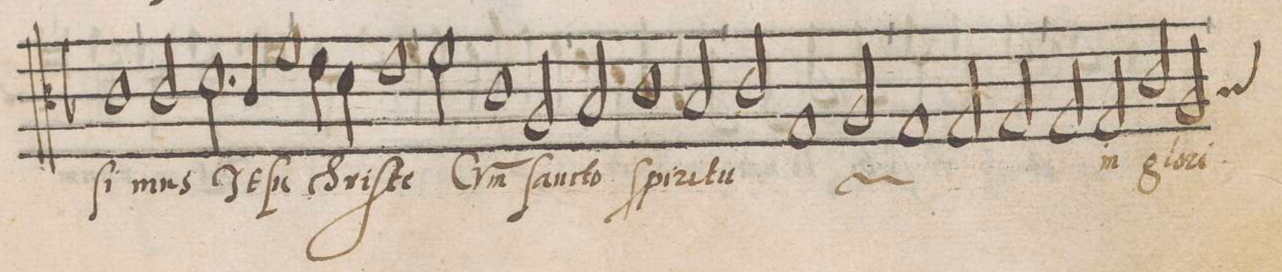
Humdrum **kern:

**kern	**text
*I"CANTVS	*
*clefC3	*
*k[b-]	*
*met()	*
*M2/1	*
1c	-ſi-
=118-	=118-
2c/	-mus
2.d\	JE-
4c/	-ſu
1f\	.
=119-	=119-
4e\	chri-
4d\	.
1e	-ſte
=120-	=120-
2f\	.
1c	CVm
2A/	ſanc-
=121-	=121-
2B-/	-to
1c	ſpi-
2B-/	-ri-
=122-	=122-
2c/	-tu
*	*ij
1G	CVm
2A/	ſanc-
=123-	=123-
1G	-to
2G/	ſpi-
2G/	-ri-
=124-	=124-
2G/	-tu
*	*Xij
2G/	in
2c/	glo-
*custos:B-	*
2A/	-ri-
=125-	=125-
*-	*-
